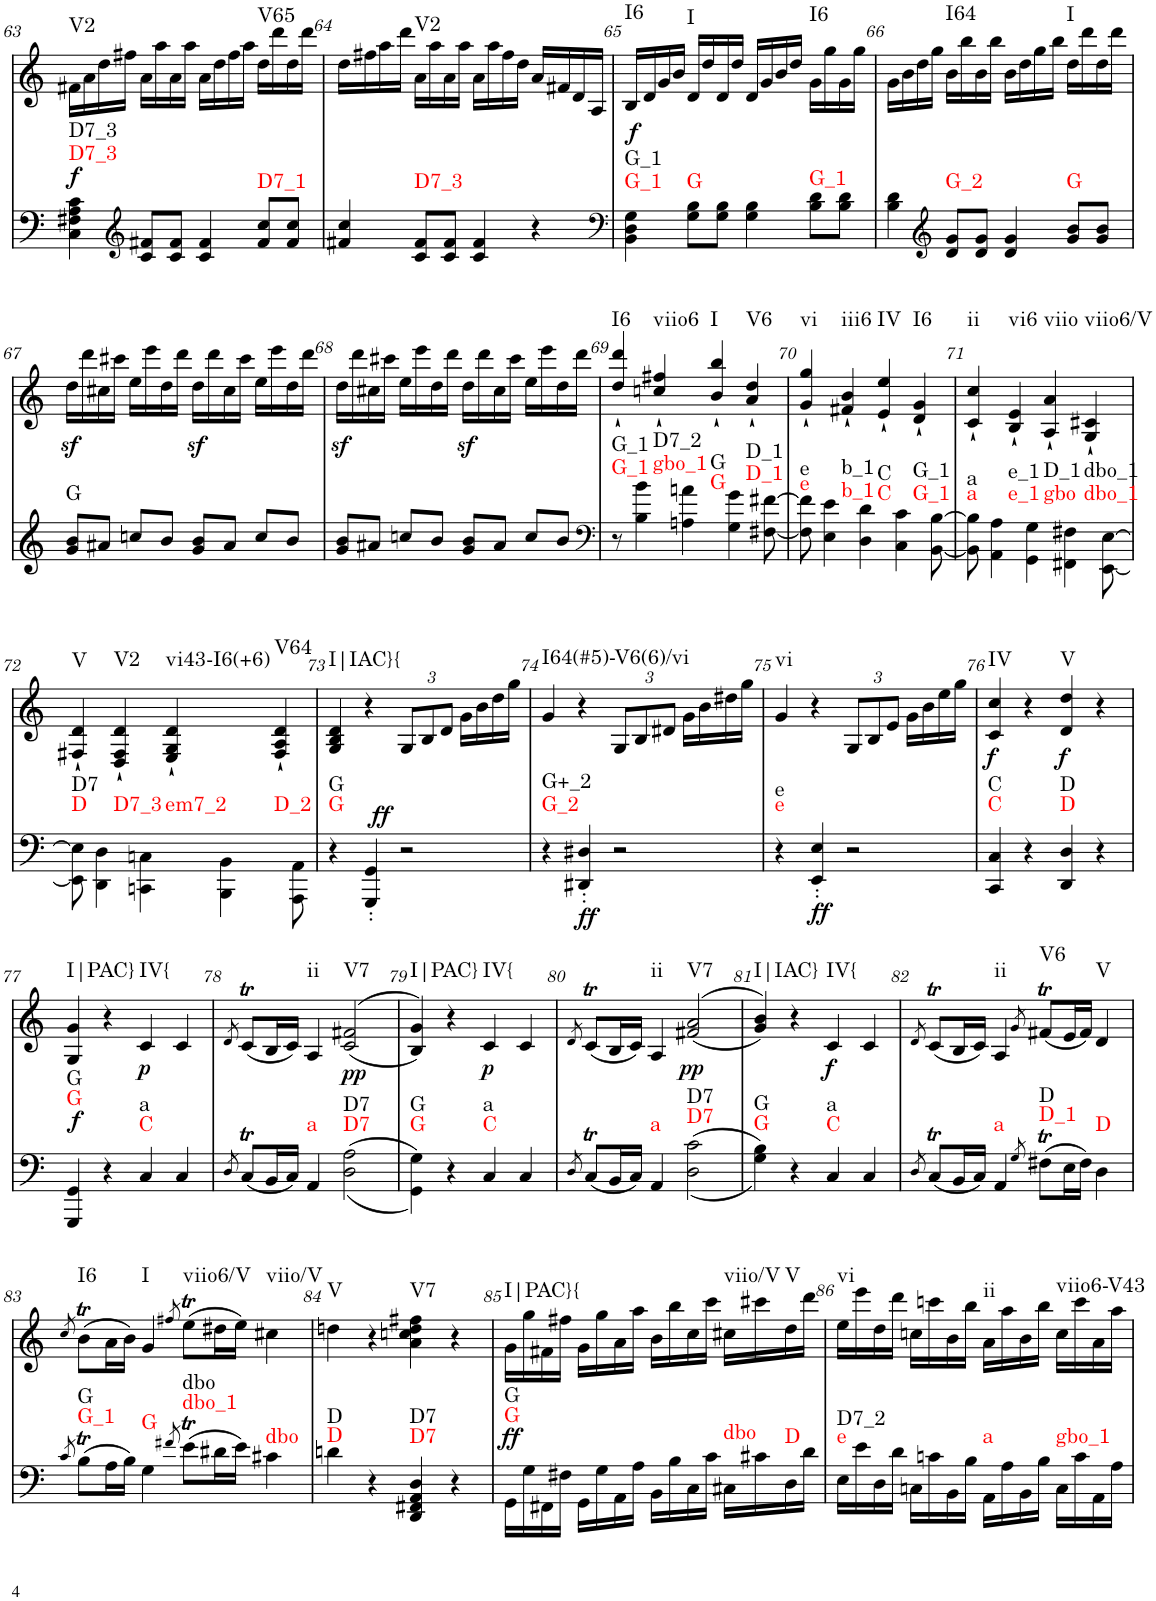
**kern	**dynam	**kern	**dynam	**harte
*part2	*part2	*part1	*part1	*part1
*staff2	*staff2	*staff1	*staff1	*
*I"piano	*	*I"piano	*	*
*I'Pno	*	*I'Pno	*	*
!!LO:PB:g=z
*clefF4	*	*clefG2	*	*
*k[]	*	*k[]	*	*
*M4/4	*	*M4/4	*	*
=63	=63	=63	=63	=63
!	!LO:DY:a	!	!	!LO:H:kt=V2
4C\ 4F#X\ 4A\ 4c\	f	16f#X\LL	.	N
.	.	16a\	.	.
.	.	16dd\	.	.
.	.	16ff#X\JJ	.	.
*clefG2	*	*	*	*
8c/ 8f#X/L	.	16a\LL	.	.
.	.	16aa\	.	.
8c/ 8f#/J	.	16a\	.	.
.	.	16aa\JJ	.	.
4c/ 4f#/	.	16a\LL	.	.
.	.	16dd\	.	.
.	.	16ff#\	.	.
.	.	16aa\JJ	.	.
!	!	!	!	!LO:H:kt=V65
8f#/ 8cc/L	.	16dd\LL	.	N
.	.	16ddd\	.	.
8f#/ 8cc/J	.	16dd\	.	.
.	.	16ddd\JJ	.	.
=64	=64	=64	=64	=64
4f#X/ 4cc/	.	16dd\LL	.	.
.	.	16ff#X\	.	.
.	.	16aa\	.	.
.	.	16ddd\JJ	.	.
!	!	!	!	!LO:H:kt=V2
8c/ 8f#/L	.	16a\LL	.	N
.	.	16aa\	.	.
8c/ 8f#/J	.	16a\	.	.
.	.	16aa\JJ	.	.
4c/ 4f#/	.	16a\LL	.	.
.	.	16aa\	.	.
.	.	16ff#\	.	.
.	.	16dd\JJ	.	.
4r	.	16a/LL	.	.
.	.	16f#X/	.	.
.	.	16d/	.	.
.	.	16A/JJ	.	.
=65	=65	=65	=65	=65
*clefF4	*	*	*	*
!	!	!	!LO:DY:b	!LO:H:kt=I6
4BB\ 4D\ 4G\	.	16B/LL	f	N
.	.	16d/	.	.
.	.	16g/	.	.
.	.	16b/JJ	.	.
!	!	!	!	!LO:H:kt=I
8G\ 8B\L	.	16d/LL	.	N
.	.	16dd/	.	.
8G\ 8B\J	.	16d/	.	.
.	.	16dd/JJ	.	.
4G\ 4B\	.	16d/LL	.	.
.	.	16g/	.	.
.	.	16b/	.	.
.	.	16dd/JJ	.	.
!	!	!	!	!LO:H:kt=I6
8B\ 8d\L	.	16g\LL	.	N
.	.	16gg\	.	.
8B\ 8d\J	.	16g\	.	.
.	.	16gg\JJ	.	.
=66	=66	=66	=66	=66
4B\ 4d\	.	16g\LL	.	.
.	.	16b\	.	.
.	.	16dd\	.	.
.	.	16gg\JJ	.	.
*clefG2	*	*	*	*
!	!	!	!	!LO:H:kt=I64
8d/ 8g/L	.	16b\LL	.	N
.	.	16bb\	.	.
8d/ 8g/J	.	16b\	.	.
.	.	16bb\JJ	.	.
4d/ 4g/	.	16b\LL	.	.
.	.	16dd\	.	.
.	.	16gg\	.	.
.	.	16bb\JJ	.	.
!	!	!	!	!LO:H:kt=I
8g/ 8b/L	.	16dd\LL	.	N
.	.	16ddd\	.	.
8g/ 8b/J	.	16dd\	.	.
.	.	16ddd\JJ	.	.
!!LO:LB:g=z
=67	=67	=67	=67	=67
8g/ 8b/L	.	16ddz<\LL	.	.
.	.	16ddd\	.	.
8a#X/J	.	16cc#X\	.	.
.	.	16ccc#X\JJ	.	.
8ccn/L	.	16ee\LL	.	.
.	.	16eee\	.	.
8b/J	.	16dd\	.	.
.	.	16ddd\JJ	.	.
8g/ 8b/L	.	16ddz<\LL	.	.
.	.	16ddd\	.	.
8a#/J	.	16cc#\	.	.
.	.	16ccc#\JJ	.	.
8cc/L	.	16ee\LL	.	.
.	.	16eee\	.	.
8b/J	.	16dd\	.	.
.	.	16ddd\JJ	.	.
=68	=68	=68	=68	=68
8g/ 8b/L	.	16ddz<\LL	.	.
.	.	16ddd\	.	.
8a#X/J	.	16cc#X\	.	.
.	.	16ccc#X\JJ	.	.
8ccn/L	.	16ee\LL	.	.
.	.	16eee\	.	.
8b/J	.	16dd\	.	.
.	.	16ddd\JJ	.	.
8g/ 8b/L	.	16ddz<\LL	.	.
.	.	16ddd\	.	.
8a#/J	.	16cc#\	.	.
.	.	16ccc#\JJ	.	.
8cc/L	.	16ee\LL	.	.
.	.	16eee\	.	.
8b/J	.	16dd\	.	.
.	.	16ddd\JJ	.	.
=69	=69	=69	=69	=69
*clefF4	*	*	*	*
!	!	!	!	!LO:H:kt=I6
8r	.	4dd/` 4ddd/`	.	N
4B\ 4b\	.	.	.	.
!	!	!	!	!LO:H:kt=viio6
.	.	4ccn/` 4ff#X/`	.	N
4An\ 4an\	.	.	.	.
!	!	!	!	!LO:H:kt=I
.	.	4b/` 4bb/`	.	N
4G\ 4g\	.	.	.	.
!	!	!	!	!LO:H:kt=V6
.	.	4a/` 4dd/`	.	N
[8F#X\ [8f#X\	.	.	.	.
=70	=70	=70	=70	=70
!	!	!	!	!LO:H:kt=vi
8F#\] 8f#\]	.	4g/` 4gg/`	.	N
4E\ 4e\	.	.	.	.
!	!	!	!	!LO:H:kt=iii6
.	.	4f#X/` 4b/`	.	N
4D\ 4d\	.	.	.	.
!	!	!	!	!LO:H:kt=IV
.	.	4e/` 4ee/`	.	N
4C\ 4c\	.	.	.	.
!	!	!	!	!LO:H:kt=I6
.	.	4d/` 4g/`	.	N
[8BB\ [8B\	.	.	.	.
=71	=71	=71	=71	=71
!	!	!	!	!LO:H:kt=ii
8BB\] 8B\]	.	4c/` 4cc/`	.	N
4AA\ 4A\	.	.	.	.
!	!	!	!	!LO:H:kt=vi6
.	.	4B/` 4e/`	.	N
4GG\ 4G\	.	.	.	.
!	!	!	!	!LO:H:kt=viio
.	.	4A/` 4a/`	.	N
4FF#X\ 4F#X\	.	.	.	.
!	!	!	!	!LO:H:kt=viio6/V
.	.	4G/` 4c#X/`	.	N
[8EE\ [8E\	.	.	.	.
!!LO:LB:g=z
=72	=72	=72	=72	=72
!	!	!	!	!LO:H:kt=V
8EE\] 8E\]	.	4F#X/` 4d/`	.	N
4DD\ 4D\	.	.	.	.
!	!	!	!	!LO:H:kt=V2
.	.	4D/` 4F#/` 4d/`	.	N
4CCn\ 4Cn\	.	.	.	.
!	!	!	!	!LO:H:kt=vi43-I6(+6)
.	.	4E/` 4G/` 4d/`	.	N
4BBB\ 4BB\	.	.	.	.
!	!	!	!	!LO:H:kt=V64
.	.	4F#/` 4A/` 4d/`	.	N
8AAA\ 8AA\	.	.	.	.
=73	=73	=73	=73	=73
!	!	!	!	!LO:H:kt=I|IAC}{
4r	.	4G/ 4B/ 4d/	.	N
!	!LO:DY:a	!	!	!
4GGG/' 4GG/'	ff	4r	.	.
*	*	*Xbrackettup	*	*
2r	.	12G/L	.	.
.	.	12B/	.	.
.	.	12d/J	.	.
.	.	16g\LL	.	.
.	.	16b\	.	.
.	.	16dd\	.	.
.	.	16gg\JJ	.	.
=74	=74	=74	=74	=74
!	!	!	!	!LO:H:kt=I64(#5)-V6(6)/vi
4r	.	4g/	.	N
!	!LO:DY:b	!	!	!
4DD#X/' 4D#X/'	ff	4r	.	.
2r	.	12G/L	.	.
.	.	12B/	.	.
.	.	12d#X/J	.	.
.	.	16g\LL	.	.
.	.	16b\	.	.
.	.	16dd#X\	.	.
.	.	16gg\JJ	.	.
=75	=75	=75	=75	=75
!	!	!	!	!LO:H:kt=vi
4r	.	4g/	.	N
!	!LO:DY:b	!	!	!
4EE/' 4E/'	ff	4r	.	.
2r	.	12G/L	.	.
.	.	12B/	.	.
.	.	12e/J	.	.
.	.	16g\LL	.	.
.	.	16b\	.	.
.	.	16ee\	.	.
.	.	16gg\JJ	.	.
=76	=76	=76	=76	=76
!	!	!	!LO:DY:b	!LO:H:kt=IV
4CC/ 4C/	.	4c/ 4cc/	f	N
4r	.	4r	.	.
!	!	!	!LO:DY:b	!LO:H:kt=V
4DD/ 4D/	.	4d/ 4dd/	f	N
4r	.	4r	.	.
!!LO:LB:g=z
=77	=77	=77	=77	=77
!	!LO:DY:a	!	!	!LO:H:kt=I|PAC}
4GGG/ 4GG/	f	4G/ 4g/	.	N
4r	.	4r	.	.
!	!	!	!LO:DY:b	!LO:H:kt=IV{
4C/	.	4c/	p	N
4C/	.	4c/	.	.
=78	=78	=78	=78	=78
8qD/	.	8qd/	.	.
(8CT/L	.	(8cT/L	.	.
16BB/L	.	16B/L	.	.
16C/JJ)	.	16c/JJ)	.	.
!	!	!	!	!LO:H:kt=ii
4AA/	.	4A/	.	N
!	!	!	!LO:DY:b	!LO:H:kt=V7
((<2D\ 2A\	.	((>2c/ 2f#X/	pp	N
=79	=79	=79	=79	=79
!	!	!	!	!LO:H:kt=I|PAC}
4GG\ 4G\))	.	4B/ 4g/))	.	N
4r	.	4r	.	.
!	!	!	!LO:DY:b	!LO:H:kt=IV{
4C/	.	4c/	p	N
4C/	.	4c/	.	.
=80	=80	=80	=80	=80
8qD/	.	8qd/	.	.
(8CT/L	.	(8cT/L	.	.
16BB/L	.	16B/L	.	.
16C/JJ)	.	16c/JJ)	.	.
!	!	!	!	!LO:H:kt=ii
4AA/	.	4A/	.	N
!	!	!	!LO:DY:b	!LO:H:kt=V7
((<2D\ 2c\	.	(>(2f#X/ 2a/	pp	N
=81	=81	=81	=81	=81
!	!	!	!	!LO:H:kt=I|IAC}
4G\ 4B\))	.	4g/ 4b/))	.	N
4r	.	4r	.	.
!	!	!	!LO:DY:b	!LO:H:kt=IV{
4C/	.	4c/	f	N
4C/	.	4c/	.	.
=82	=82	=82	=82	=82
8qD/	.	8qd/	.	.
(8CT/L	.	(8cT/L	.	.
16BB/L	.	16B/L	.	.
16C/JJ)	.	16c/JJ)	.	.
!	!	!	!	!LO:H:kt=ii
4AA/	.	4A/	.	N
8qG/	.	8qg/	.	.
!	!	!	!	!LO:H:kt=V6
(8F#Xt\L	.	(8f#Xt/L	.	N
16E\L	.	16e/L	.	.
16F#\JJ)	.	16f#/JJ)	.	.
!	!	!	!	!LO:H:kt=V
4D\	.	4d/	.	N
!!LO:LB:g=z
=83	=83	=83	=83	=83
8qc/	.	8qcc/	.	.
!	!	!	!	!LO:H:kt=I6
(8Bt\L	.	(8bt\L	.	N
16A\L	.	16a\L	.	.
16B\JJ)	.	16b\JJ)	.	.
!	!	!	!	!LO:H:kt=I
4G\	.	4g/	.	N
8qf#X/	.	8qff#X/	.	.
!	!	!	!	!LO:H:kt=viio6/V
(8et\L	.	(8eet\L	.	N
16d#X\L	.	16dd#X\L	.	.
16e\JJ)	.	16ee\JJ)	.	.
!	!	!	!	!LO:H:kt=viio/V
4c#X\	.	4cc#X\	.	N
=84	=84	=84	=84	=84
!	!	!	!	!LO:H:kt=V
4dn\	.	4ddn\	.	N
4r	.	4r	.	.
!	!	!	!	!LO:H:kt=V7
4DD/ 4FF#X/ 4AA/ 4D/	.	4a\ 4ccn\ 4dd\ 4ff#X\	.	N
4r	.	4r	.	.
=85	=85	=85	=85	=85
!	!LO:DY:a	!	!	!LO:H:kt=I|PAC}{
16GG\LL	ff	16g\LL	.	N
16G\	.	16gg\	.	.
16FF#X\	.	16f#X\	.	.
16F#X\JJ	.	16ff#X\JJ	.	.
16GG\LL	.	16g\LL	.	.
16G\	.	16gg\	.	.
16AA\	.	16a\	.	.
16A\JJ	.	16aa\JJ	.	.
16BB\LL	.	16b\LL	.	.
16B\	.	16bb\	.	.
16C\	.	16cc\	.	.
16c\JJ	.	16ccc\JJ	.	.
!	!	!	!	!LO:H:kt=viio/V
16C#X\LL	.	16cc#X\LL	.	N
16c#X\	.	16ccc#X\	.	.
!	!	!	!	!LO:H:kt=V
16D\	.	16dd\	.	N
16d\JJ	.	16ddd\JJ	.	.
=86	=86	=86	=86	=86
!	!	!	!	!LO:H:kt=vi
16E\LL	.	16ee\LL	.	N
16e\	.	16eee\	.	.
16D\	.	16dd\	.	.
16d\JJ	.	16ddd\JJ	.	.
16Cn\LL	.	16ccn\LL	.	.
16cn\	.	16cccn\	.	.
16BB\	.	16b\	.	.
16B\JJ	.	16bb\JJ	.	.
!	!	!	!	!LO:H:kt=ii
16AA\LL	.	16a\LL	.	N
16A\	.	16aa\	.	.
16BB\	.	16b\	.	.
16B\JJ	.	16bb\JJ	.	.
!	!	!	!	!LO:H:kt=viio6-V43
16C\LL	.	16cc\LL	.	N
16c\	.	16ccc\	.	.
16AA\	.	16a\	.	.
16A\JJ	.	16aa\JJ	.	.
=	=	=	=	=
*-	*-	*-	*-	*-
